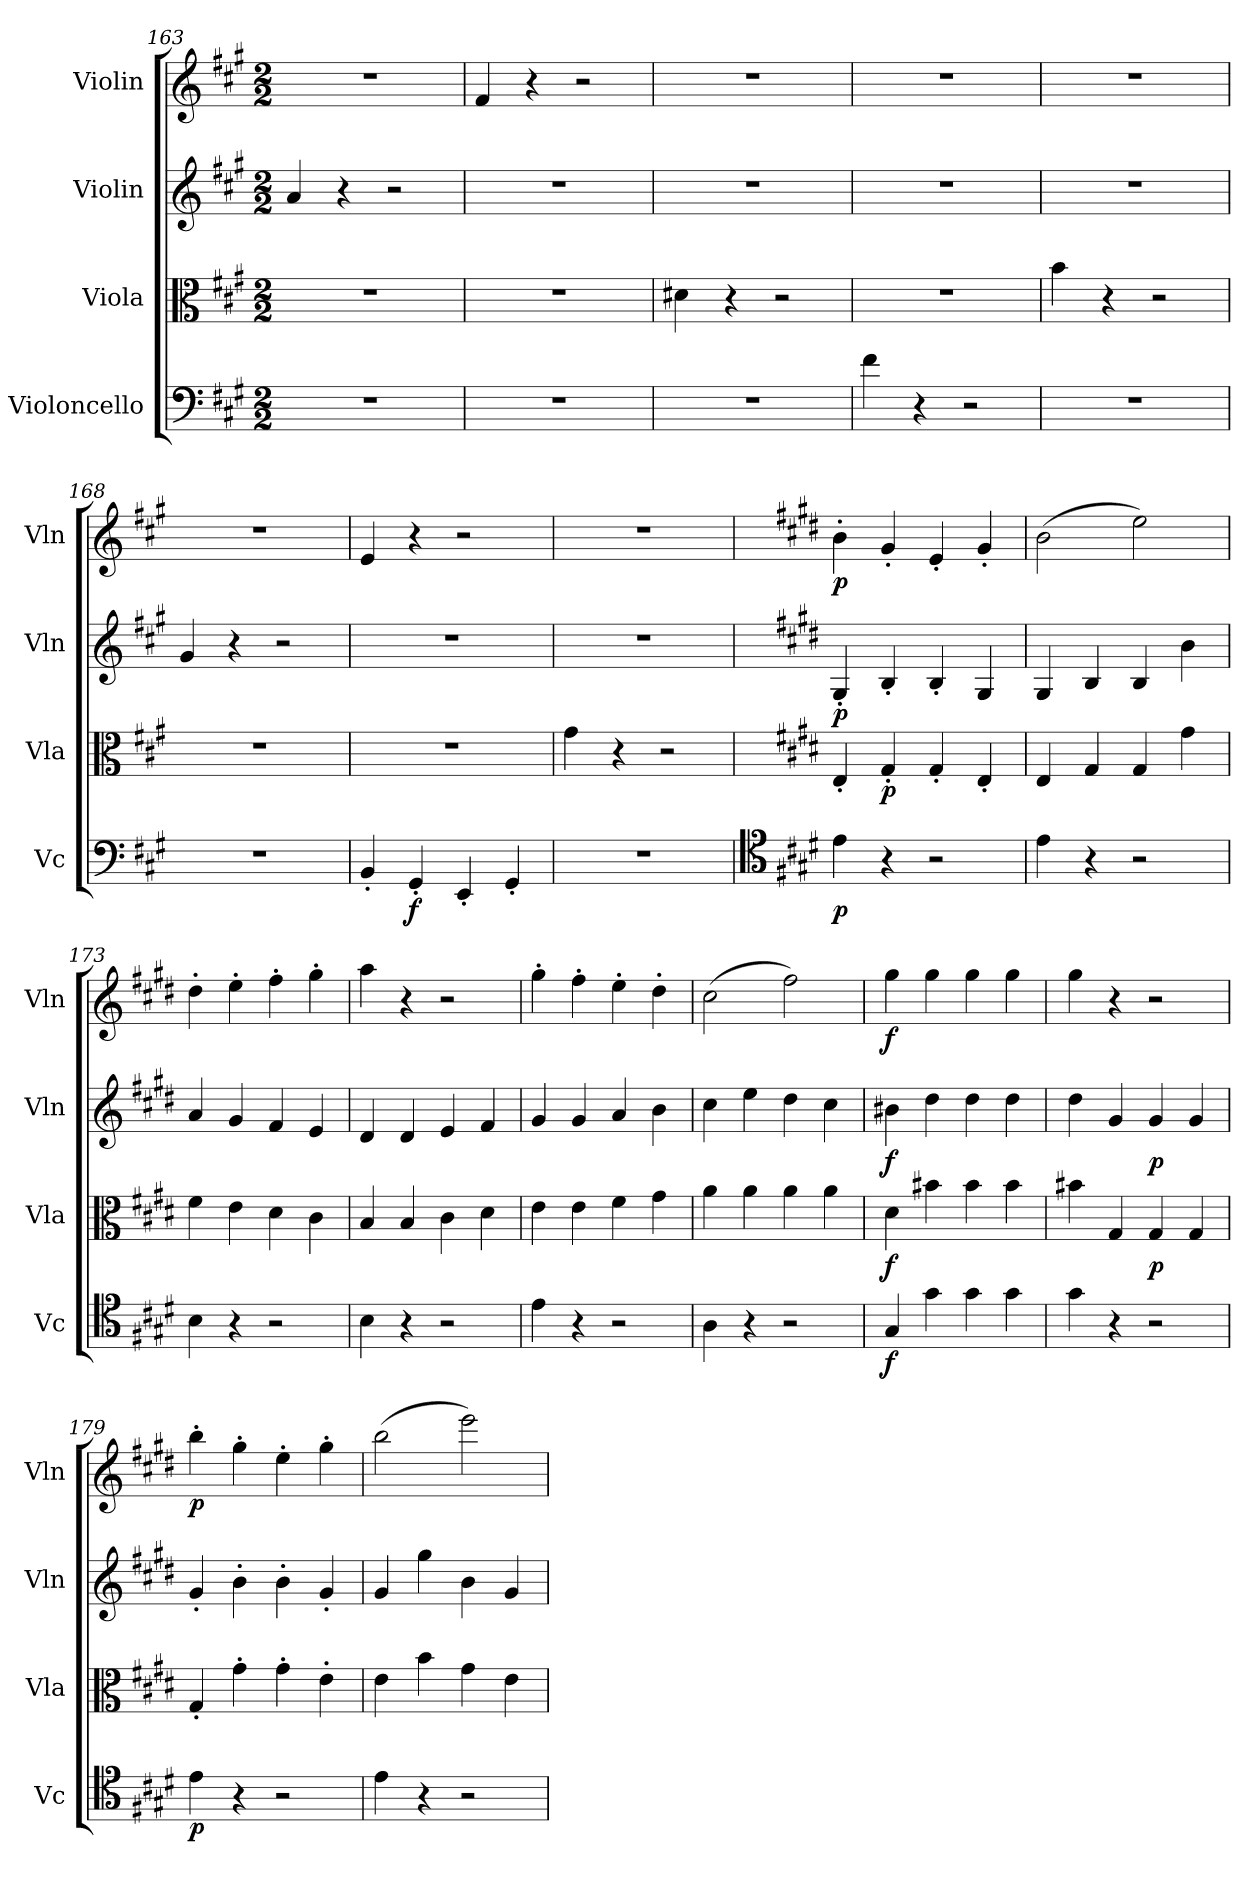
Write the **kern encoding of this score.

**kern	**dynam	**kern	**dynam	**kern	**dynam	**kern	**dynam
*part4	*part4	*part3	*part3	*part2	*part2	*part1	*part1
*staff4	*staff4	*staff3	*staff3	*staff2	*staff2	*staff1	*staff1
*I"Violoncello	*	*I"Viola	*	*I"Violin	*	*I"Violin	*
*I'Vc	*	*I'Vla	*	*I'Vln	*	*I'Vln	*
*clefF4	*	*clefC3	*	*clefG2	*	*clefG2	*
*k[f#c#g#]	*	*k[f#c#g#]	*	*k[f#c#g#]	*	*k[f#c#g#]	*
*M2/2	*	*M2/2	*	*M2/2	*	*M2/2	*
=163	=163	=163	=163	=163	=163	=163	=163
1r	.	1r	.	4a/	.	1r	.
.	.	.	.	4r	.	.	.
.	.	.	.	2r	.	.	.
=164	=164	=164	=164	=164	=164	=164	=164
1r	.	1r	.	1r	.	4f#/	.
.	.	.	.	.	.	4r	.
.	.	.	.	.	.	2r	.
=165	=165	=165	=165	=165	=165	=165	=165
1r	.	4d#X\	.	1r	.	1r	.
.	.	4r	.	.	.	.	.
.	.	2r	.	.	.	.	.
=166	=166	=166	=166	=166	=166	=166	=166
4f#\	.	1r	.	1r	.	1r	.
4r	.	.	.	.	.	.	.
2r	.	.	.	.	.	.	.
=167	=167	=167	=167	=167	=167	=167	=167
1r	.	4b\	.	1r	.	1r	.
.	.	4r	.	.	.	.	.
.	.	2r	.	.	.	.	.
=168	=168	=168	=168	=168	=168	=168	=168
1r	.	1r	.	4g#/	.	1r	.
.	.	.	.	4r	.	.	.
.	.	.	.	2r	.	.	.
=169	=169	=169	=169	=169	=169	=169	=169
4BB'/	.	1r	.	1r	.	4e/	.
4GG#'/	f	.	.	.	.	4r	.
4EE'/	.	.	.	.	.	2r	.
4GG#'/	.	.	.	.	.	.	.
=170	=170	=170	=170	=170	=170	=170	=170
1r	.	4g#\	.	1r	.	1r	.
.	.	4r	.	.	.	.	.
.	.	2r	.	.	.	.	.
=171	=171	=171	=171	=171	=171	=171	=171
*clefC4	*	*	*	*	*	*	*
*k[f#c#g#d#]	*	*k[f#c#g#d#]	*	*k[f#c#g#d#]	*	*k[f#c#g#d#]	*
4e\	p	4E'/	.	4G#'/	p	4b'\	p
4r	.	4G#'/	p	4B'/	.	4g#'/	.
2r	.	4G#'/	.	4B'/	.	4e'/	.
.	.	4E'/	.	4G#/	.	4g#'/	.
=172	=172	=172	=172	=172	=172	=172	=172
4e\	.	4E/	.	4G#/	.	(2b\	.
4r	.	4G#/	.	4B/	.	.	.
2r	.	4G#/	.	4B/	.	2ee\)	.
.	.	4g#\	.	4b\	.	.	.
=173	=173	=173	=173	=173	=173	=173	=173
4B\	.	4f#\	.	4a/	.	4dd#'\	.
4r	.	4e\	.	4g#/	.	4ee'\	.
2r	.	4d#\	.	4f#/	.	4ff#'\	.
.	.	4c#\	.	4e/	.	4gg#'\	.
=174	=174	=174	=174	=174	=174	=174	=174
4B\	.	4B/	.	4d#/	.	4aa\	.
4r	.	4B/	.	4d#/	.	4r	.
2r	.	4c#\	.	4e/	.	2r	.
.	.	4d#\	.	4f#/	.	.	.
=175	=175	=175	=175	=175	=175	=175	=175
4e\	.	4e\	.	4g#/	.	4gg#'\	.
4r	.	4e\	.	4g#/	.	4ff#'\	.
2r	.	4f#\	.	4a/	.	4ee'\	.
.	.	4g#\	.	4b\	.	4dd#'\	.
=176	=176	=176	=176	=176	=176	=176	=176
4A\	.	4a\	.	4cc#\	.	(2cc#\	.
4r	.	4a\	.	4ee\	.	.	.
2r	.	4a\	.	4dd#\	.	2ff#\)	.
.	.	4a\	.	4cc#\	.	.	.
=177	=177	=177	=177	=177	=177	=177	=177
4G#/	f	4d#\	f	4b#X\	f	4gg#\	f
4g#\	.	4b#X\	.	4dd#\	.	4gg#\	.
4g#\	.	4b#\	.	4dd#\	.	4gg#\	.
4g#\	.	4b#\	.	4dd#\	.	4gg#\	.
=178	=178	=178	=178	=178	=178	=178	=178
4g#\	.	4b#X\	.	4dd#\	.	4gg#\	.
4r	.	4G#/	.	4g#/	.	4r	.
2r	.	4G#/	p	4g#/	p	2r	.
.	.	4G#/	.	4g#/	.	.	.
=179	=179	=179	=179	=179	=179	=179	=179
4e\	p	4G#'/	.	4g#'/	.	4bb'\	p
4r	.	4g#'\	.	4b'\	.	4gg#'\	.
2r	.	4g#'\	.	4b'\	.	4ee'\	.
.	.	4e'\	.	4g#'/	.	4gg#'\	.
=180	=180	=180	=180	=180	=180	=180	=180
4e\	.	4e\	.	4g#/	.	(2bb\	.
4r	.	4b\	.	4gg#\	.	.	.
2r	.	4g#\	.	4b\	.	2eee\)	.
.	.	4e\	.	4g#/	.	.	.
=	=	=	=	=	=	=	=
*-	*-	*-	*-	*-	*-	*-	*-
